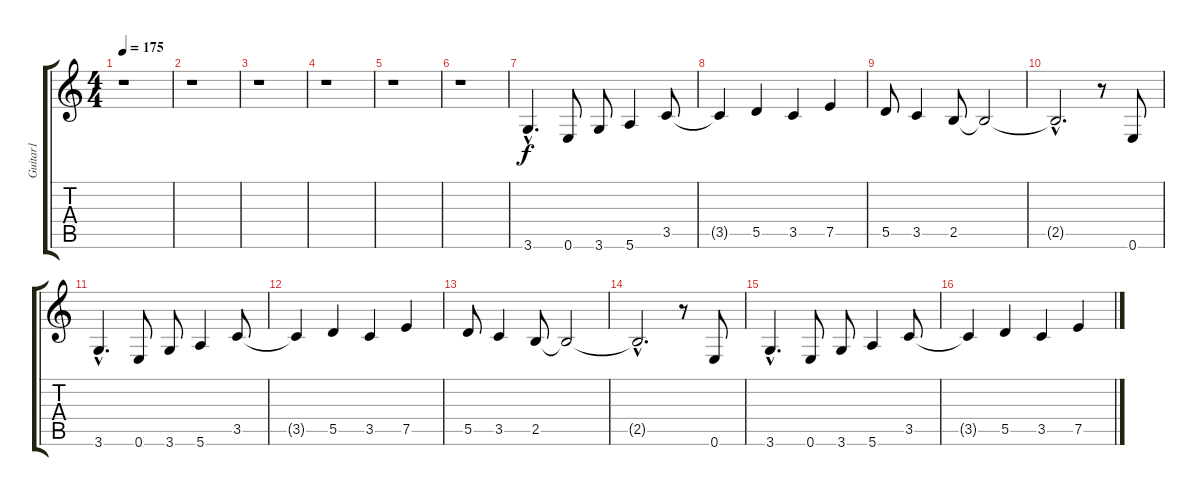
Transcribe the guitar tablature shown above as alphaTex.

\track ("Guitar1" "Guitar1") {instrument distortionguitar}
\staff {score tabs}
\tuning (E4 B3 G3 D3 A2 E2) {hide}
\ts (4 4)
\tempo 175
\clef g2
\ks c
r.1{dy f} |
r.1 |
r.1 |
r.1 |
r.1 |
r.1 |
3.6{hac}.4{d} 0.6.8 3.6.8 5.6.4 3.5.8 |
3.5{t}.4 5.5.4 3.5.4 7.5.4 |
5.5.8 3.5.4 2.5.8 2.5{t}.2 |
2.5{hac t}.2{d} r.8 0.6.8 |
3.6{hac}.4{d} 0.6.8 3.6.8 5.6.4 3.5.8 |
3.5{t}.4 5.5.4 3.5.4 7.5.4 |
5.5.8 3.5.4 2.5.8 2.5{t}.2 |
2.5{hac t}.2{d} r.8 0.6.8 |
3.6{hac}.4{d} 0.6.8 3.6.8 5.6.4 3.5.8 |
3.5{t}.4 5.5.4 3.5.4 7.5.4
